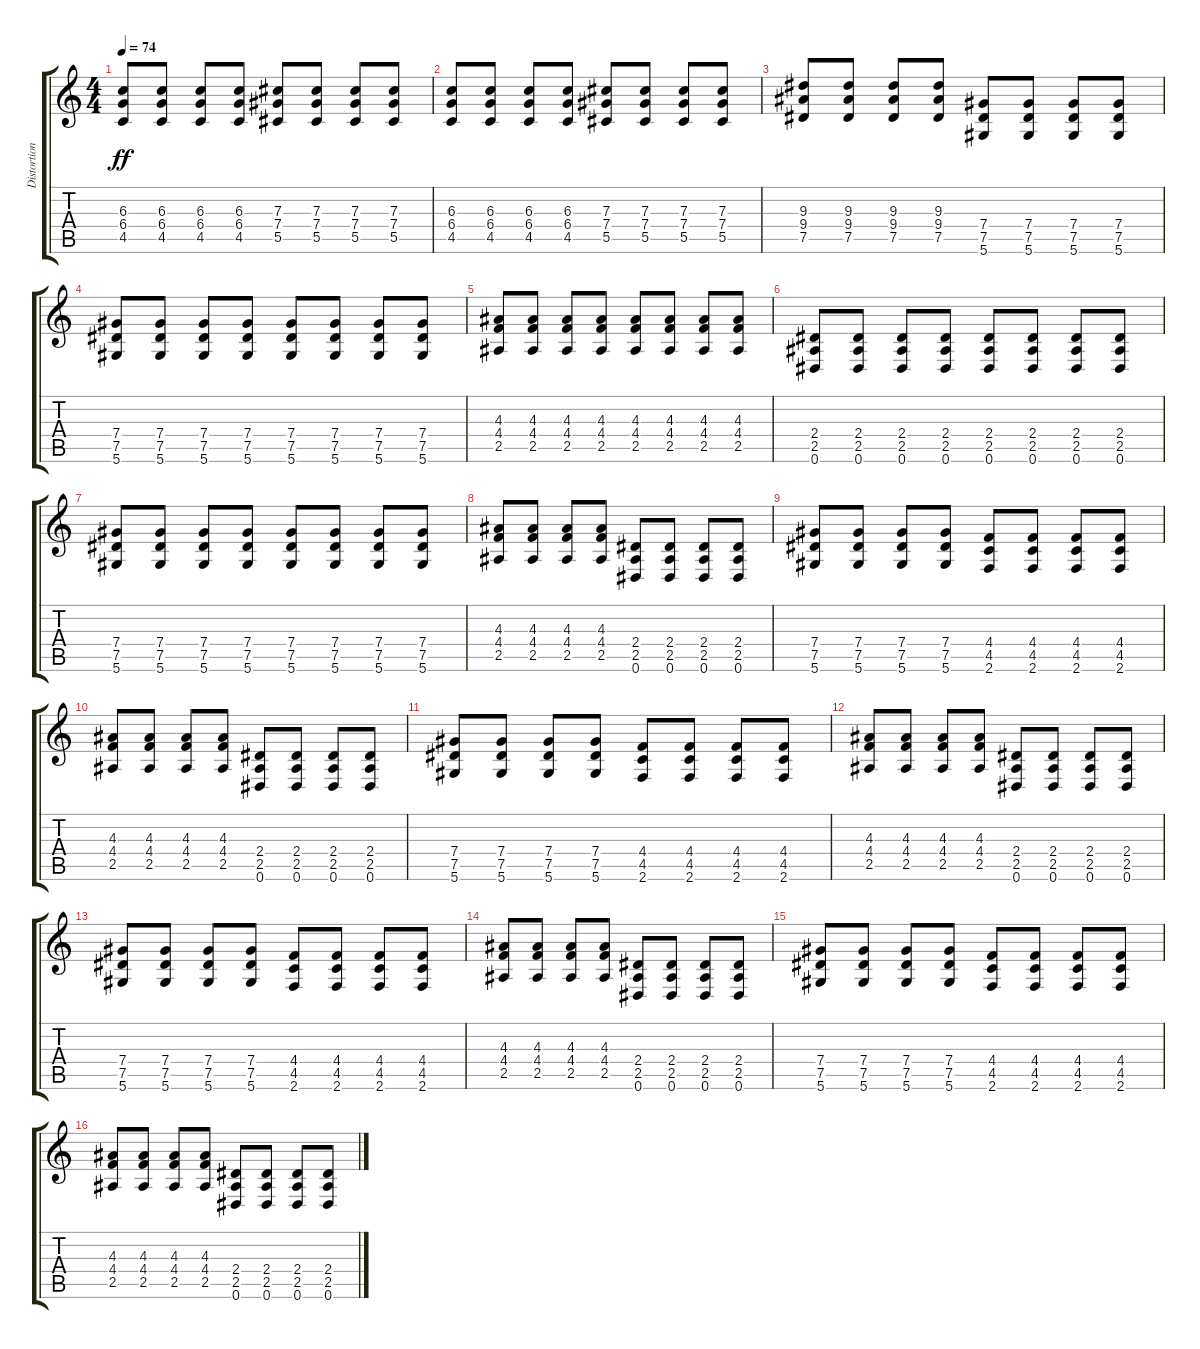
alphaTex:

\track ("Distortion Guitar" "Distortion") {instrument distortionguitar}
\staff {score tabs}
\tuning (Eb4 Bb3 Gb3 Db3 Ab2 Eb2) {hide}
\ts (4 4)
\tempo 74
\clef g2
\ks c
(6.3 6.4 4.5).8{dy ff} (6.3 6.4 4.5).8 (6.3 6.4 4.5).8 (6.3 6.4 4.5).8 (7.3 7.4 5.5).8 (7.3 7.4 5.5).8 (7.3 7.4 5.5).8 (7.3 7.4 5.5).8 |
(6.3 6.4 4.5).8 (6.3 6.4 4.5).8 (6.3 6.4 4.5).8 (6.3 6.4 4.5).8 (7.3 7.4 5.5).8 (7.3 7.4 5.5).8 (7.3 7.4 5.5).8 (7.3 7.4 5.5).8 |
(9.3 9.4 7.5).8 (9.3 9.4 7.5).8 (9.3 9.4 7.5).8 (9.3 9.4 7.5).8 (7.4 7.5 5.6).8 (7.4 7.5 5.6).8 (7.4 7.5 5.6).8 (7.4 7.5 5.6).8 |
(7.4 7.5 5.6).8 (7.4 7.5 5.6).8 (7.4 7.5 5.6).8 (7.4 7.5 5.6).8 (7.4 7.5 5.6).8 (7.4 7.5 5.6).8 (7.4 7.5 5.6).8 (7.4 7.5 5.6).8 |
(4.3 4.4 2.5).8 (4.3 4.4 2.5).8 (4.3 4.4 2.5).8 (4.3 4.4 2.5).8 (4.3 4.4 2.5).8 (4.3 4.4 2.5).8 (4.3 4.4 2.5).8 (4.3 4.4 2.5).8 |
(2.4 2.5 0.6).8 (2.4 2.5 0.6).8 (2.4 2.5 0.6).8 (2.4 2.5 0.6).8 (2.4 2.5 0.6).8 (2.4 2.5 0.6).8 (2.4 2.5 0.6).8 (2.4 2.5 0.6).8 |
(7.4 7.5 5.6).8 (7.4 7.5 5.6).8 (7.4 7.5 5.6).8 (7.4 7.5 5.6).8 (7.4 7.5 5.6).8 (7.4 7.5 5.6).8 (7.4 7.5 5.6).8 (7.4 7.5 5.6).8 |
(4.3 4.4 2.5).8 (4.3 4.4 2.5).8 (4.3 4.4 2.5).8 (4.3 4.4 2.5).8 (2.4 2.5 0.6).8 (2.4 2.5 0.6).8 (2.4 2.5 0.6).8 (2.4 2.5 0.6).8 |
(7.4 7.5 5.6).8 (7.4 7.5 5.6).8 (7.4 7.5 5.6).8 (7.4 7.5 5.6).8 (4.4 4.5 2.6).8 (4.4 4.5 2.6).8 (4.4 4.5 2.6).8 (4.4 4.5 2.6).8 |
(4.3 4.4 2.5).8 (4.3 4.4 2.5).8 (4.3 4.4 2.5).8 (4.3 4.4 2.5).8 (2.4 2.5 0.6).8 (2.4 2.5 0.6).8 (2.4 2.5 0.6).8 (2.4 2.5 0.6).8 |
(7.4 7.5 5.6).8 (7.4 7.5 5.6).8 (7.4 7.5 5.6).8 (7.4 7.5 5.6).8 (4.4 4.5 2.6).8 (4.4 4.5 2.6).8 (4.4 4.5 2.6).8 (4.4 4.5 2.6).8 |
(4.3 4.4 2.5).8 (4.3 4.4 2.5).8 (4.3 4.4 2.5).8 (4.3 4.4 2.5).8 (2.4 2.5 0.6).8 (2.4 2.5 0.6).8 (2.4 2.5 0.6).8 (2.4 2.5 0.6).8 |
(7.4 7.5 5.6).8 (7.4 7.5 5.6).8 (7.4 7.5 5.6).8 (7.4 7.5 5.6).8 (4.4 4.5 2.6).8 (4.4 4.5 2.6).8 (4.4 4.5 2.6).8 (4.4 4.5 2.6).8 |
(4.3 4.4 2.5).8 (4.3 4.4 2.5).8 (4.3 4.4 2.5).8 (4.3 4.4 2.5).8 (2.4 2.5 0.6).8 (2.4 2.5 0.6).8 (2.4 2.5 0.6).8 (2.4 2.5 0.6).8 |
(7.4 7.5 5.6).8 (7.4 7.5 5.6).8 (7.4 7.5 5.6).8 (7.4 7.5 5.6).8 (4.4 4.5 2.6).8 (4.4 4.5 2.6).8 (4.4 4.5 2.6).8 (4.4 4.5 2.6).8 |
(4.3 4.4 2.5).8 (4.3 4.4 2.5).8 (4.3 4.4 2.5).8 (4.3 4.4 2.5).8 (2.4 2.5 0.6).8 (2.4 2.5 0.6).8 (2.4 2.5 0.6).8 (2.4 2.5 0.6).8
